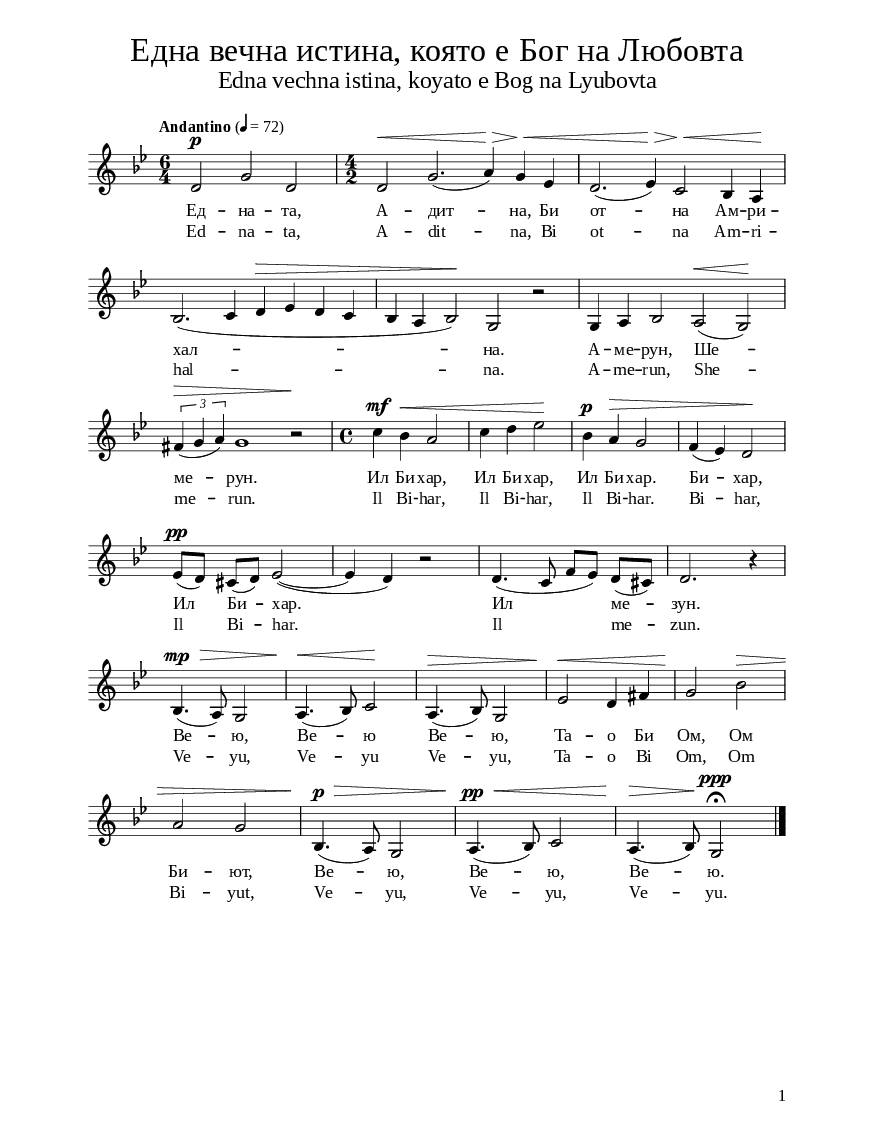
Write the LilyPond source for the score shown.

\version "2.22.1"

% include paper part and global functions
\include "include/globals.ily"

\bookpart {
  \include "include/bookpart-paper.ily"
  \score {
    \include "include/score-layout.ily"

    \new Voice \relative c' {
      \clef treble
      \key g \minor
      \time 6/4
      \tempoFunc "Andantino" 4 "72"
      \autoBeamOff
      \autoBeamOff
      d2^\p  g2  d2 | % 2
      \time 4/2  | % 2
      d2^\<  g2. (  a4 ) \! \>  g4 \!
      \<  es4 | % 3
      d2. (  es4 ) \! \>  c2 \! \<
      bes4  a4\!  \break | % 4
      bes2. (\!  c4  d4^\>  es4
      d4  c4 | % 5
      bes4  a4  bes2 ) \!  g2 r2 | % 6
      g4  a4  bes2  a2 (^\<  g2\!
      ) \break | % 7
      \times 2/3  {
        fis'4 ( \!^\>  g4  a4 )
      }
      g1 r2 \! | % 8
      \time 4/4  | % 8
      c4^\mf  bes4^\<  a2 | % 9
      c4  d4  es2 \! |
      bes4 ^\p  a4^\>  g2 | % 11
      f4 (  es4 )  d2 \! \break | % 12
      es8 ( [ ^\pp  d8 ) ]  cis8 ( [  d8) ]  es2 ( ~ | % 13
      es4  d4 ) r2 | % 14
      d4. (  c8  f8 [  es8 ) ]  d8
      ( [  cis8 ) ] | % 15
      d2. r4 \break | % 16
      bes4. ( ^\mp^\>  a8 )  g2 | % 17
      a4. ( \! \<  bes8 )  c2 \! | % 18
      a4. ( ^\>  bes8 )  g2 | % 19
      es'2 \! ^\<  d4  fis4 |
      g2 \!  bes2 ^\> \break | % 21
      a2  g2 | % 22
      bes,4. ( \! \p \>  a8 )  g2 | % 23
      a4. ( \! \pp \<  bes8 )  c2 | % 24
      a4. ( \! \>  bes8 ) \!  g2 ^\fermata ^\ppp
      \bar "|."
    }
    \addlyrics {
      Ед -- на -- та, А -- дит -- на,
      Би от -- на Ам -- ри -- хал --
      на. А -- ме -- рун, Ше -- ме --  рун.
      Ил Би -- хар, Ил Би -- хар, Ил Би
      -- хар. Би -- хар, Ил  Би --
      хар.   Ил    ме  --
      зун. Ве -- ю, Ве -- ю Ве -- ю, Та -- о Би Ом, Ом Би --
      ют, Ве -- ю, Ве -- ю, Ве --
      ю.}
      \addlyrics {
        Ed -- na -- ta, A -- dit -- na,
        Bi ot -- na Am -- ri -- hal --
        na. A -- me -- run, She -- me --  run.
        Il Bi -- har, Il Bi -- har, Il Bi
        -- har. Bi -- har, Il  Bi --
        har.   Il    me  --
        zun. Ve -- yu, Ve -- yu Ve -- yu, Ta -- o Bi Om, Om Bi --
        yut, Ve -- yu, Ve -- yu, Ve --
        yu.}

        \header {
          title = \titleFunc "Една вечна истина, която е Бог на Любовта" "Edna vechna istina, koyato e Bog na Lyubovta"
        }

        \midi{}

      } % score

      % include foreign translation(s) of the song
      %\include "lyrics_de/000_empty_template_lyrics_de.ly"

    } % bookpart

    % Più mosso
    %
